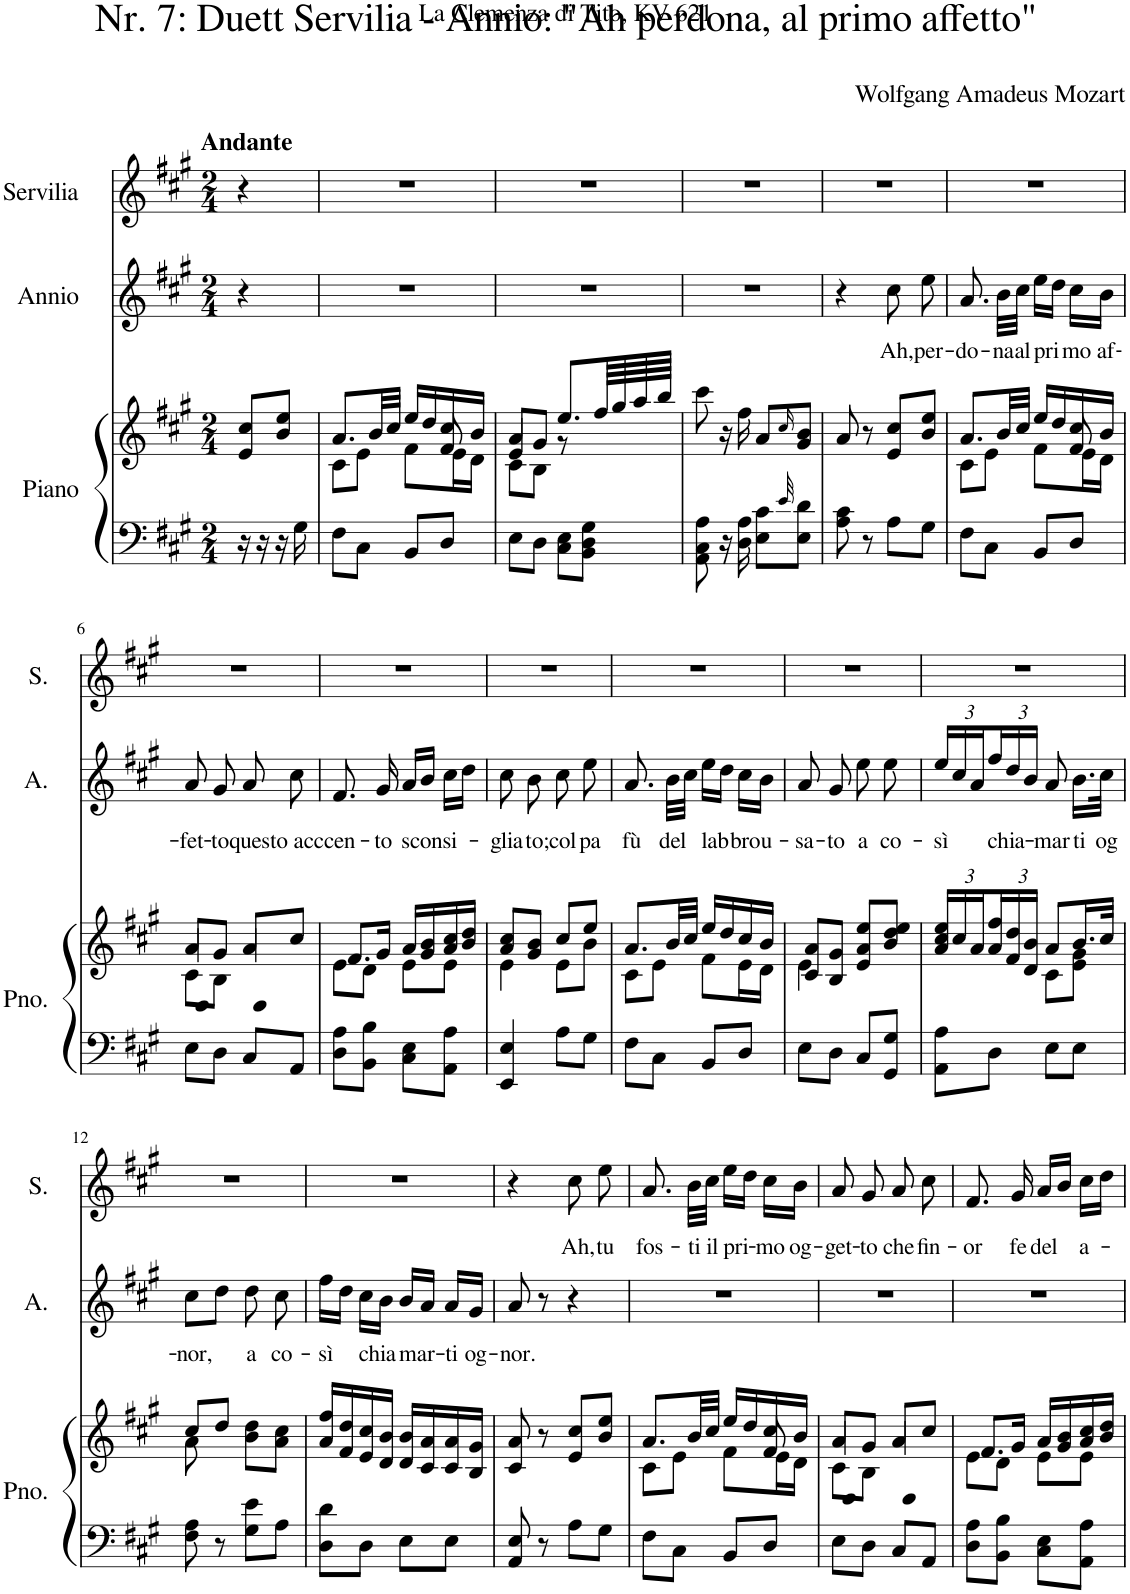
**kern	**kern	**kern	**text	**kern	**text
*part3	*part3	*part2	*part2	*part1	*part1
*staff4	*staff3	*staff2	*staff2	*staff1	*staff1
*I"Piano	*	*I"Annio	*	*I"Servilia	*
*I'Pno.	*	*I'A.	*	*I'S.	*
*clefF4	*clefG2	*clefG2	*	*clefG2	*
*	*	*Trd1c2	*	*	*
*k[f#c#g#]	*k[f#c#g#]	*k[f#c#g#]	*	*k[f#c#g#]	*
*M2/4	*M2/4	*M2/4	*	*M2/4	*
=	=	=	=	=	=
!	!	!	!	!LO:TX:a:B:t=Andante	!
16r	8e/ 8cc#/L	4r	.	4r	.
16r	.	.	.	.	.
16r	8b/ 8ee/J	.	.	.	.
16G#\	.	.	.	.	.
=1	=1	=1	=1	=1	=1
*	*^	*	*	*	*
*	*	*^	*	*	*	*
8F#\L	8.a/L	8c#\L	4ryy	2r	.	2r	.
8C#\J	.	8e\J	.	.	.	.	.
.	32b/LL	.	.	.	.	.	.
.	32cc#/JJJ	.	.	.	.	.	.
8BB/L	16ee/LL	8f#\L	8ryy	.	.	.	.
.	16dd/	.	.	.	.	.	.
8D/J	16cc#/	16e\L	8f#/	.	.	.	.
.	16b/JJ	16d\JJ	.	.	.	.	.
=2	=2	=2	=2	=2	=2	=2	=2
8E\L	8a/L	8c#\L	4e/	2r	.	2r	.
8D\J	8g#/J	8B\J	.	.	.	.	.
8C#\ 8E\L	8.ee/L	8r	4ryy	.	.	.	.
8BB\ 8D\ 8G#\J	.	8ryy	.	.	.	.	.
.	64ff#/LLL	.	.	.	.	.	.
.	64gg#/	.	.	.	.	.	.
.	64aa/	.	.	.	.	.	.
.	64bb/JJJJ	.	.	.	.	.	.
*	*v	*v	*v	*	*	*	*
=3	=3	=3	=3	=3	=3
8AA\ 8C#\ 8A\	8ccc#\	2r	.	2r	.
16r	16r	.	.	.	.
16D\ 16A\	16ff#\	.	.	.	.
8E\ 8c#\L	8a/L	.	.	.	.
32qe/	16qcc#/	.	.	.	.
8E\ 8d\J	8g#/ 8b/J	.	.	.	.
=4	=4	=4	=4	=4	=4
8A\ 8c#\	8a/	4r	.	2r	.
8r	8r	.	.	.	.
!	!	!	!LO:LY:b	!	!
8A\L	8e/ 8cc#/L	8cc#\	Ah,	.	.
!	!	!	!LO:LY:b	!	!
8G#\J	8b/ 8ee/J	8ee\	per-	.	.
=5	=5	=5	=5	=5	=5
*	*^	*	*	*	*
*	*	*^	*	*	*	*
!	!	!	!	!	!LO:LY:b	!	!
8F#\L	8.a/L	8c#\L	4ryy	8.a/	-do-	2r	.
8C#\J	.	8e\J	.	.	.	.	.
!	!	!	!	!	!LO:LY:b	!	!
.	32b/LL	.	.	32b\LLL	-na	.	.
!	!	!	!	!	!LO:LY:b	!	!
.	32cc#/JJJ	.	.	32cc#\JJJ	al	.	.
!	!	!	!	!	!LO:LY:b	!	!
8BB/L	16ee/LL	8f#\L	8ryy	16ee\LL	pri-	.	.
.	16dd/	.	.	16dd\JJ	.	.	.
!	!	!	!	!	!LO:LY:b	!	!
8D/J	16cc#/	16e\L	8f#/	16cc#\LL	-mo	.	.
!	!	!	!	!	!LO:LY:b	!	!
.	16b/JJ	16d\JJ	.	16b\JJ	af-	.	.
!!LO:LB:g=z
=6	=6	=6	=6	=6	=6	=6	=6
!	!	!	!	!	!LO:LY:b	!	!
8E\L	8a/L	8c#\L	4e/	8a/	-fet-	2r	.
!	!	!	!	!	!LO:LY:b	!	!
8D\J	8g#/J	8B\J	.	8g#/	-to	.	.
!	!	!	!	!	!LO:LY:b	!	!
8C#/L	8a/L	4ryy	4e/	8a/	ques-	.	.
!	!	!	!	!	!LO:LY:b	!	!
8AA/J	8cc#/J	.	.	8cc#\	-to acc-	.	.
*	*	*v	*v	*	*	*	*
=7	=7	=7	=7	=7	=7	=7
!	!	!	!	!LO:LY:b	!	!
8D\ 8A\L	8.f#/L	8e\L	8.f#/	-cen-	2r	.
8BB\ 8B\J	.	8d\J	.	.	.	.
!	!	!	!	!LO:LY:b	!	!
.	16g#/Jk	.	16g#/	-to	.	.
!	!	!	!	!LO:LY:b	!	!
8C#\ 8E\L	16a/LL	8e\L	16a/LL	scon-	.	.
.	16g#/ 16b/	.	16b/JJ	.	.	.
!	!	!	!	!LO:LY:b	!	!
8AA\ 8A\J	16a/ 16cc#/	8e\J	16cc#\LL	-si-	.	.
.	16b/ 16dd/JJ	.	16dd\JJ	.	.	.
=8	=8	=8	=8	=8	=8	=8
!	!	!	!	!LO:LY:b	!	!
4EE/ 4E/	8a/ 8cc#/L	4e\	8cc#\	-glia-	2r	.
!	!	!	!	!LO:LY:b	!	!
.	8g#/ 8b/J	.	8b\	-to;	.	.
!	!	!	!	!LO:LY:b	!	!
8A\L	8cc#/L	8e\L	8cc#\	col-	.	.
!	!	!	!	!LO:LY:b	!	!
8G#\J	8ee/J	8b\J	8ee\	-pa	.	.
=9	=9	=9	=9	=9	=9	=9
!	!	!	!	!LO:LY:b	!	!
8F#\L	8.a/L	8c#\L	8.a/	fù	2r	.
8C#\J	.	8e\J	.	.	.	.
!	!	!	!	!LO:LY:b	!	!
.	32b/LL	.	32b\LLL	del	.	.
.	32cc#/JJJ	.	32cc#\JJJ	.	.	.
!	!	!	!	!LO:LY:b	!	!
8BB/L	16ee/LL	8f#\L	16ee\LL	lab-	.	.
.	16dd/	.	16dd\JJ	.	.	.
!	!	!	!	!LO:LY:b	!	!
8D/J	16cc#/	16e\L	16cc#\LL	-bro	.	.
!	!	!	!	!LO:LY:b	!	!
.	16b/JJ	16d\JJ	16b\JJ	u-	.	.
=10	=10	=10	=10	=10	=10	=10
!	!	!	!	!LO:LY:b	!	!
8E\L	8c#/ 8a/L	4e\	8a/	-sa-	2r	.
!	!	!	!	!LO:LY:b	!	!
8D\J	8B/ 8g#/J	.	8g#/	-to	.	.
!	!	!	!	!LO:LY:b	!	!
8C#/L	8e/ 8a/ 8ee/L	4ryy	8ee\	a	.	.
!	!	!	!	!LO:LY:b	!	!
8GG#/ 8G#/J	8b/ 8dd/ 8ee/J	.	8ee\	co-	.	.
=11	=11	=11	=11	=11	=11	=11
*	*Xbrackettup	*	*Xbrackettup	*	*	*
!	!	!	!	!LO:LY:b	!	!
8AA\ 8A\L	24a/ 24cc#/ 24ee/LL	4ryy	24ee/LL	-sì	2r	.
.	24cc#/	.	24cc#/	.	.	.
.	24a/	.	24a/	.	.	.
!	!	!	!	!LO:LY:b	!	!
8D\J	24a/ 24ff#/	.	24ff#/	chia-	.	.
.	24f#/ 24dd/	.	24dd/	.	.	.
.	24d/ 24b/JJ	.	24b/JJ	.	.	.
!	!	!	!	!LO:LY:b	!	!
8E\L	8a/L	8c#\L	8a/	-mar-	.	.
!	!	!	!	!LO:LY:b	!	!
8E\J	16.b/L	8e\ 8g#\J	16.b\LL	-ti	.	.
!	!	!	!	!LO:LY:b	!	!
.	32cc#/JJk	.	32cc#\JJk	og-	.	.
!!LO:LB:g=z
=12	=12	=12	=12	=12	=12	=12
!	!	!	!	!LO:LY:b	!	!
8F#\ 8A\	8cc#/L	8a\	8cc#\L	-nor,	2r	.
8r	8dd/J	8ryy	8dd\J	.	.	.
!	!	!	!	!LO:LY:b	!	!
8G#\ 8e\L	8b\ 8dd\L	4ryy	8dd\	a	.	.
!	!	!	!	!LO:LY:b	!	!
8A\J	8a\ 8cc#\J	.	8cc#\	co-	.	.
*	*v	*v	*	*	*	*
=13	=13	=13	=13	=13	=13
!	!	!	!LO:LY:b	!	!
8D\ 8d\L	16a/ 16ff#/LL	16ff#\LL	-sì	2r	.
.	16f#/ 16dd/	16dd\JJ	.	.	.
!	!	!	!LO:LY:b	!	!
8D\J	16e/ 16cc#/	16cc#\LL	chia-	.	.
.	16d/ 16b/JJ	16b\JJ	.	.	.
!	!	!	!LO:LY:b	!	!
8E\L	16d/ 16b/LL	16b/LL	-mar-	.	.
.	16c#/ 16a/	16a/JJ	.	.	.
!	!	!	!LO:LY:b	!	!
8E\J	16c#/ 16a/	16a/LL	-ti	.	.
!	!	!	!LO:LY:b	!	!
.	16B/ 16g#/JJ	16g#/JJ	og-	.	.
=14	=14	=14	=14	=14	=14
!	!	!	!LO:LY:b	!	!
8AA/ 8E/	8c#/ 8a/	8a/	-nor.	4r	.
8r	8r	8r	.	.	.
!	!	!	!	!	!LO:LY:b
8A\L	8e/ 8cc#/L	4r	.	8cc#\	Ah,
!	!	!	!	!	!LO:LY:b
8G#\J	8b/ 8ee/J	.	.	8ee\	tu
=15	=15	=15	=15	=15	=15
*	*^	*	*	*	*
*	*	*^	*	*	*	*
!	!	!	!	!	!	!	!LO:LY:b
8F#\L	8.a/L	8c#\L	4ryy	2r	.	8.a/	fos-
8C#\J	.	8e\J	.	.	.	.	.
!	!	!	!	!	!	!	!LO:LY:b
.	32b/LL	.	.	.	.	32b\LLL	-ti
!	!	!	!	!	!	!	!LO:LY:b
.	32cc#/JJJ	.	.	.	.	32cc#\JJJ	il
!	!	!	!	!	!	!	!LO:LY:b
8BB/L	16ee/LL	8f#\L	8ryy	.	.	16ee\LL	pri-
.	16dd/	.	.	.	.	16dd\JJ	.
!	!	!	!	!	!	!	!LO:LY:b
8D/J	16cc#/	16e\L	8f#/	.	.	16cc#\LL	-mo
!	!	!	!	!	!	!	!LO:LY:b
.	16b/JJ	16d\JJ	.	.	.	16b\JJ	og-
=16	=16	=16	=16	=16	=16	=16	=16
!	!	!	!	!	!	!	!LO:LY:b
8E\L	8a/L	8c#\L	4e/	2r	.	8a/	-get-
!	!	!	!	!	!	!	!LO:LY:b
8D\J	8g#/J	8B\J	.	.	.	8g#/	-to
!	!	!	!	!	!	!	!LO:LY:b
8C#/L	8a/L	4ryy	4e/	.	.	8a/	che
!	!	!	!	!	!	!	!LO:LY:b
8AA/J	8cc#/J	.	.	.	.	8cc#\	fin-
*	*	*v	*v	*	*	*	*
=17	=17	=17	=17	=17	=17	=17
!	!	!	!	!	!	!LO:LY:b
8D\ 8A\L	8.f#/L	8e\L	2r	.	8.f#/	-or
8BB\ 8B\J	.	8d\J	.	.	.	.
!	!	!	!	!	!	!LO:LY:b
.	16g#/Jk	.	.	.	16g#/	fe-
!	!	!	!	!	!	!LO:LY:b
8C#\ 8E\L	16a/LL	8e\L	.	.	16a/LL	-del
.	16g#/ 16b/	.	.	.	16b/JJ	.
!	!	!	!	!	!	!LO:LY:b
8AA\ 8A\J	16a/ 16cc#/	8e\J	.	.	16cc#\LL	a-
.	16b/ 16dd/JJ	.	.	.	16dd\JJ	.
*	*v	*v	*	*	*	*
=	=	=	=	=	=
*-	*-	*-	*-	*-	*-
